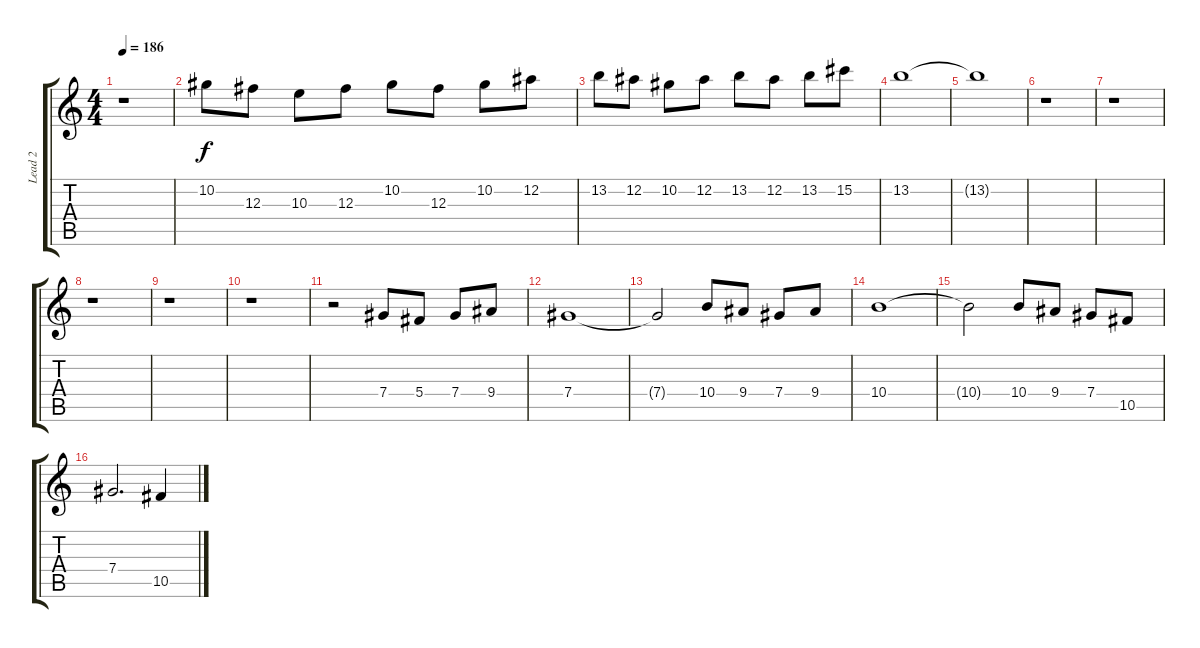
\track ("Lead 2" "Lead 2") {instrument overdrivenguitar}
\staff {score tabs}
\tuning (Eb4 Bb3 Gb3 Db3 Ab2 Eb2) {hide}
\ts (4 4)
\tempo 186
\clef g2
\ks c
r.1{dy f} |
10.2.8 12.3.8 10.3.8 12.3.8 10.2.8 12.3.8 10.2.8 12.2.8 |
13.2.8 12.2.8 10.2.8 12.2.8 13.2.8 12.2.8 13.2.8 15.2.8 |
13.2.1 |
13.2{t}.1 |
r.1 |
r.1 |
r.1 |
r.1 |
r.1 |
r.2 7.4.8 5.4.8 7.4.8 9.4.8 |
7.4.1 |
7.4{t}.2 10.4.8 9.4.8 7.4.8 9.4.8 |
10.4.1 |
10.4{t}.2 10.4.8 9.4.8 7.4.8 10.5.8 |
7.4.2{d} 10.5.4
